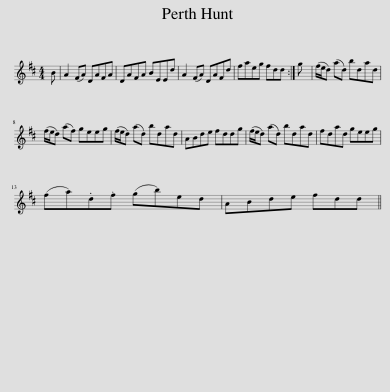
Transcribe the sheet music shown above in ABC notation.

X:1
L:1/8
M:4/4
I:linebreak $
K:D
V:1 treble
V:1
 B | A2 (FA) DAFA | DAFA BEEd | A2 (FA) DAFd | faeg fdd :| %5
 g | (f/e/d) (ad) bdad |$ (f/e/d) (af) geeg | (f/e/d) (ad) bdad | ABde fddg | %10
 (f/e/d) (ad) bdad | fdad geeg |$ (fa).d.f (gb)ed | ABde fdd || %14
